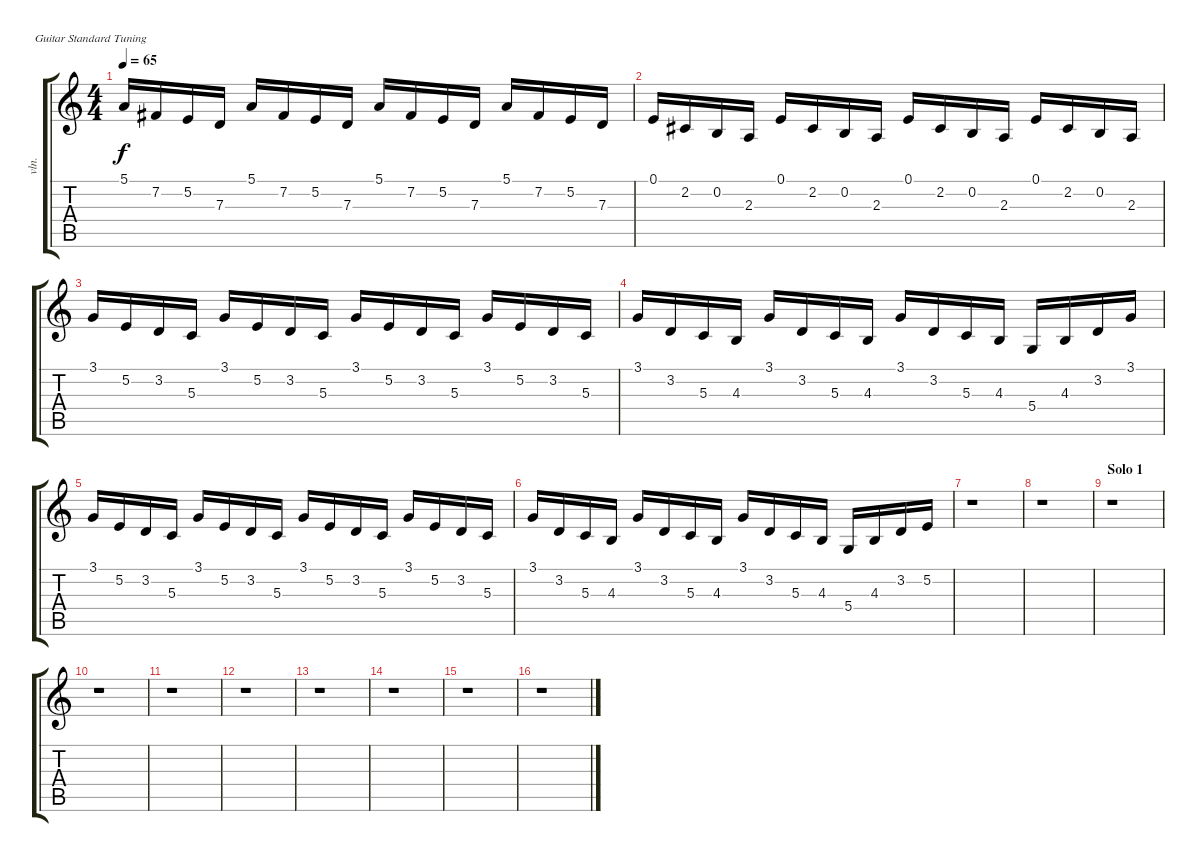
\defaultSystemsLayout 4
\bracketExtendMode groupsimilarinstruments
\otherSystemsTrackNameOrientation horizontal
\track ("Strings 1" "vln.") {instrument synthstrings1}
\staff {score tabs}
\tuning (E4 B3 G3 D3 A2 E2)
\ts (4 4)
\tempo 65
\clef g2
\ks c
5.1.16{dy f} 7.2{acc #}.16 5.2.16 7.3.16 5.1.16 7.2{acc #}.16 5.2.16 7.3.16 5.1.16 7.2{acc #}.16 5.2.16 7.3.16 5.1.16 7.2{acc #}.16 5.2.16 7.3.16 |
0.1.16 2.2{acc #}.16 0.2.16 2.3.16 0.1.16 2.2{acc #}.16 0.2.16 2.3.16 0.1.16 2.2{acc #}.16 0.2.16 2.3.16 0.1.16 2.2{acc #}.16 0.2.16 2.3.16 |
3.1.16 5.2.16 3.2.16 5.3.16 3.1.16 5.2.16 3.2.16 5.3.16 3.1.16 5.2.16 3.2.16 5.3.16 3.1.16 5.2.16 3.2.16 5.3.16 |
3.1.16 3.2.16 5.3.16 4.3.16 3.1.16 3.2.16 5.3.16 4.3.16 3.1.16 3.2.16 5.3.16 4.3.16 5.4.16 4.3.16 3.2.16 3.1.16 |
3.1.16 5.2.16 3.2.16 5.3.16 3.1.16 5.2.16 3.2.16 5.3.16 3.1.16 5.2.16 3.2.16 5.3.16 3.1.16 5.2.16 3.2.16 5.3.16 |
3.1.16 3.2.16 5.3.16 4.3.16 3.1.16 3.2.16 5.3.16 4.3.16 3.1.16 3.2.16 5.3.16 4.3.16 5.4.16 4.3.16 3.2.16 5.2.16 |
r.1 |
r.1 |
\section ("" "Solo 1")
r.1 |
r.1 |
r.1 |
r.1 |
r.1 |
r.1 |
r.1 |
r.1
